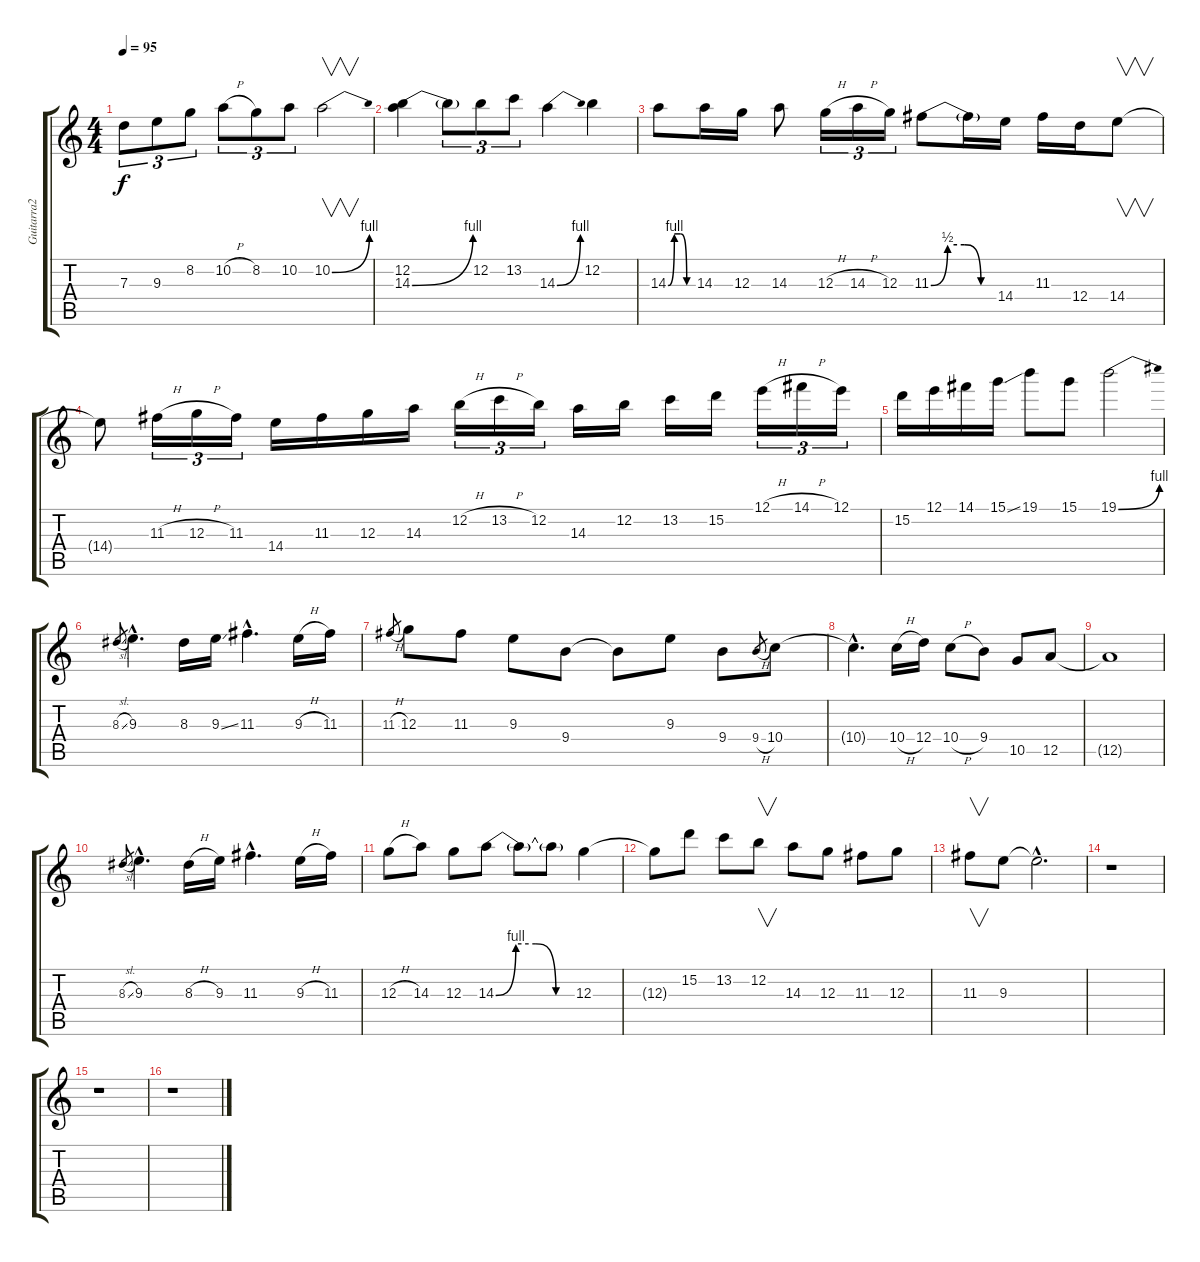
\track ("Guitarra2 (Uoho)" "Guitarra2 ") {instrument distortionguitar}
\staff {score tabs}
\tuning (E4 B3 G3 D3 A2 E2) {hide}
\ts (4 4)
\tempo 95
\clef g2
\ks c
7.3{t}.8{tu (3 2) dy f} 9.3.8{tu (3 2)} 8.2.8{tu (3 2)} 10.2{h}.8{tu (3 2)} 8.2.8{tu (3 2)} 10.2.8{tu (3 2)} 10.2{be (bend 0 0 60 4)}.2{v} |
(12.2 14.3{be (bend 0 0 60 4)}).4 14.3{t}.8{tu (3 2)} 12.2.8{tu (3 2)} 13.2.8{tu (3 2)} 14.3{be (bend 0 0 60 4)}.4 12.2.4 |
14.3{be (custom 0 0 15 4 30 4 45 0 60 0)}.8 14.3.16 12.3.16 14.3.8 12.3{h}.16{tu (3 2)} 14.3{h}.16{tu (3 2)} 12.3.16{tu (3 2)} 11.3{be (custom 0 0 15 2 30 2 45 0 60 0)}.8 11.3{t}.16 14.4.16 11.3.16 12.4.16 14.4.8{v} |
14.4{t}.8 11.3{h}.16{tu (3 2)} 12.3{h}.16{tu (3 2)} 11.3.16{tu (3 2)} 14.4.16 11.3.16 12.3.16 14.3.16 12.2{h}.16{tu (3 2)} 13.2{h}.16{tu (3 2)} 12.2.16{tu (3 2)} 14.3.16 12.2.16 13.2.16 15.2.16 12.1{h}.16{tu (3 2)} 14.1{h}.16{tu (3 2)} 12.1.16{tu (3 2)} |
15.2.16 12.1.16 14.1.16 15.1{ss}.16 19.1.8 15.1.8 19.1{be (bend 0 0 60 4)}.2 |
8.3{sl}.8{gr} 9.3{hac}.4{d} 8.3.16 9.3{ss}.16 11.3{hac}.4{d} 9.3{h}.16 11.3.16 |
11.3{h}.8{gr} 12.3.8 11.3.8 9.3.8 9.4.8 9.4{t}.8 9.3.8 9.4.8 9.4{h}.8{gr} 10.4.8 |
10.4{hac t}.4{d} 10.4{h}.16 12.4.16 10.4{h}.8 9.4.8 10.5.8 12.5.8 |
12.5{t}.1 |
8.3{sl}.8{gr} 9.3{hac}.4{d} 8.3{h}.16 9.3.16 11.3{hac}.4{d} 9.3{h}.16 11.3.16 |
12.3{h}.8 14.3.8 12.3.8 14.3{be (custom 0 0 15 4 30 4 45 0 60 0)}.8 14.3{t}.8 14.3{t}.8 12.3.4 |
12.3{t}.8 15.2.8 13.2.8 12.2.8{v} 14.3.8 12.3.8 11.3.8 12.3.8 |
11.3.8{v} 9.3.8 9.3{hac t}.2{d} |
r.1 |
r.1 |
r.1
